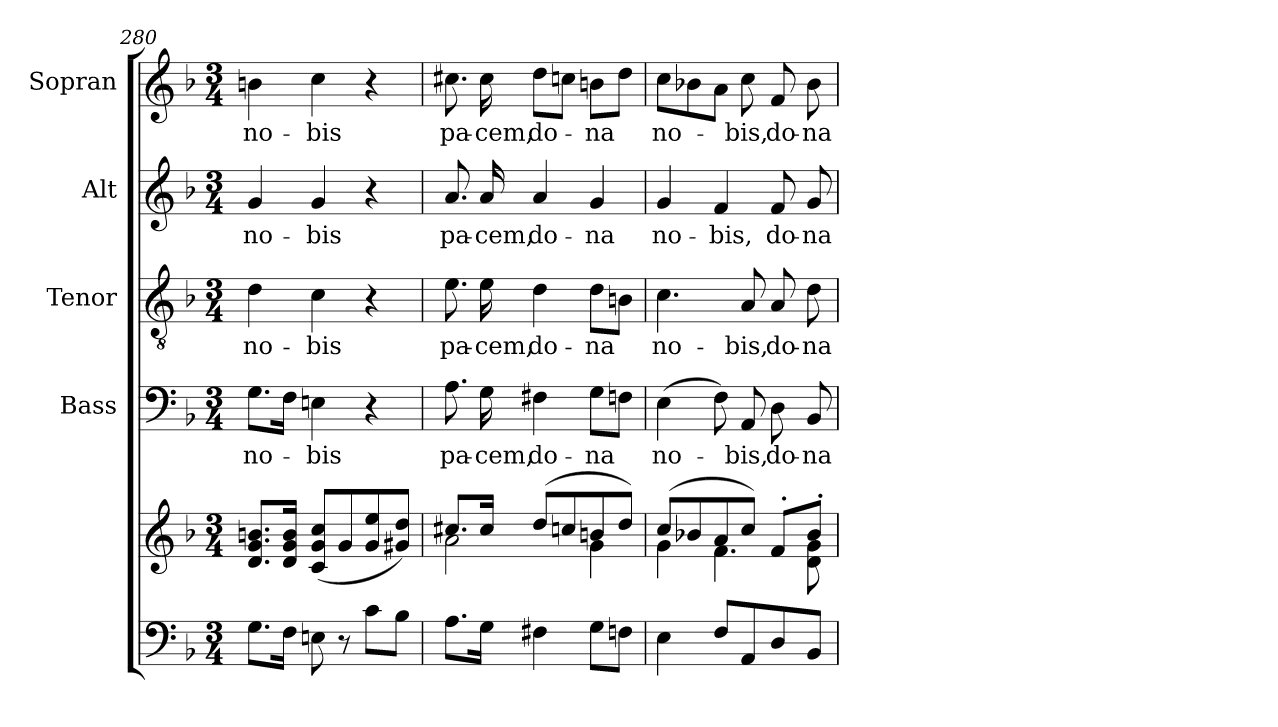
**kern	**kern	**kern	**text	**kern	**text	**kern	**text	**kern	**text
*part5	*part5	*part4	*part4	*part3	*part3	*part2	*part2	*part1	*part1
*staff6	*staff5	*staff4	*staff4	*staff3	*staff3	*staff2	*staff2	*staff1	*staff1
*	*	*I"Bass	*	*I"Tenor	*	*I"Alt	*	*I"Sopran	*
*	*	*I'B.	*	*I'T.	*	*I'A.	*	*I'S.	*
*clefF4	*clefG2	*clefF4	*	*clefGv2	*	*clefG2	*	*clefG2	*
*k[b-]	*k[b-]	*k[b-]	*	*k[b-]	*	*k[b-]	*	*k[b-]	*
*F:	*F:	*F:	*	*F:	*	*F:	*	*F:	*
*M3/4	*M3/4	*M3/4	*	*M3/4	*	*M3/4	*	*M3/4	*
=280	=280	=280	=280	=280	=280	=280	=280	=280	=280
!	!	!	!LO:LY:b	!	!LO:LY:b	!	!LO:LY:b	!	!LO:LY:b
8.G\L	8.d/ 8.g/ 8.bn/L	8.G\L	no-	4d\	no-	4g/	no-	4bn\	no-
16F\Jk	16d/ 16g/ 16b/Jk	16F\Jk	.	.	.	.	.	.	.
!	!	!	!LO:LY:b	!	!LO:LY:b	!	!LO:LY:b	!	!LO:LY:b
8En\	(<8c/ 8g/ 8cc/L	4En\	-bis	4c\	-bis	4g/	-bis	4cc\	-bis
8r	8g/	.	.	.	.	.	.	.	.
8c\L	8g/ 8ee/	4r	.	4r	.	4r	.	4r	.
8B-\J	8g#X/ 8dd/J)	.	.	.	.	.	.	.	.
!!LO:LB:g=z
=281	=281	=281	=281	=281	=281	=281	=281	=281	=281
*	*^	*	*	*	*	*	*	*	*
!	!	!	!	!LO:LY:b	!	!LO:LY:b	!	!LO:LY:b	!	!LO:LY:b
8.A\L	8.cc#X/L	2a\	8.A\	pa-	8.e\	pa-	8.a/	pa-	8.cc#X\	pa-
!	!	!	!	!LO:LY:b	!	!LO:LY:b	!	!LO:LY:b	!	!LO:LY:b
16G\Jk	16cc#/Jk	.	16G\	-cem,	16e\	-cem,	16a/	-cem,	16cc#\	-cem,
!	!	!	!	!LO:LY:b	!	!LO:LY:b	!	!LO:LY:b	!	!LO:LY:b
4F#X\	(>8dd/L	.	4F#X\	do-	4d\	do-	4a/	do-	8dd\L	do-
.	8ccn/	.	.	.	.	.	.	.	8ccn\J	.
!	!	!	!	!LO:LY:b	!	!LO:LY:b	!	!LO:LY:b	!	!LO:LY:b
8G\L	8bn/	4g\	8G\L	-na	8d\L	-na	4g/	-na	8bn\L	-na
8Fn\J	8dd/J)	.	8Fn\J	.	8Bn\J	.	.	.	8dd\J	.
=282	=282	=282	=282	=282	=282	=282	=282	=282	=282	=282
!	!	!	!	!LO:LY:b	!	!LO:LY:b	!	!LO:LY:b	!	!LO:LY:b
4E\	(>8cc/L	4g\	(>4E\	no-	4.c\	no-	4g/	no-	8cc\L	no-
.	8b-X/	.	.	.	.	.	.	.	8b-X\	.
!	!	!	!	!	!	!	!	!LO:LY:b	!	!
8F/L	8a/	4.f\	8F\)	.	.	.	4f/	-bis,	8a\J	.
!	!	!	!	!LO:LY:b	!	!LO:LY:b	!	!	!	!LO:LY:b
8AA/	8cc/J)	.	8AA/	-bis,	8A/	-bis,	.	.	8cc\	-bis,
!	!	!	!	!LO:LY:b	!	!LO:LY:b	!	!LO:LY:b	!	!LO:LY:b
8D/	8f'>/L	.	8D\	do-	8A/	do-	8f/	do-	8f/	do-
!	!	!	!	!LO:LY:b	!	!LO:LY:b	!	!LO:LY:b	!	!LO:LY:b
8BB-/J	8b-'>/J	8d\ 8g\	8BB-/	-na	8d\	-na	8g/	-na	8b-\	-na
*	*v	*v	*	*	*	*	*	*	*	*
=	=	=	=	=	=	=	=	=	=
*-	*-	*-	*-	*-	*-	*-	*-	*-	*-
